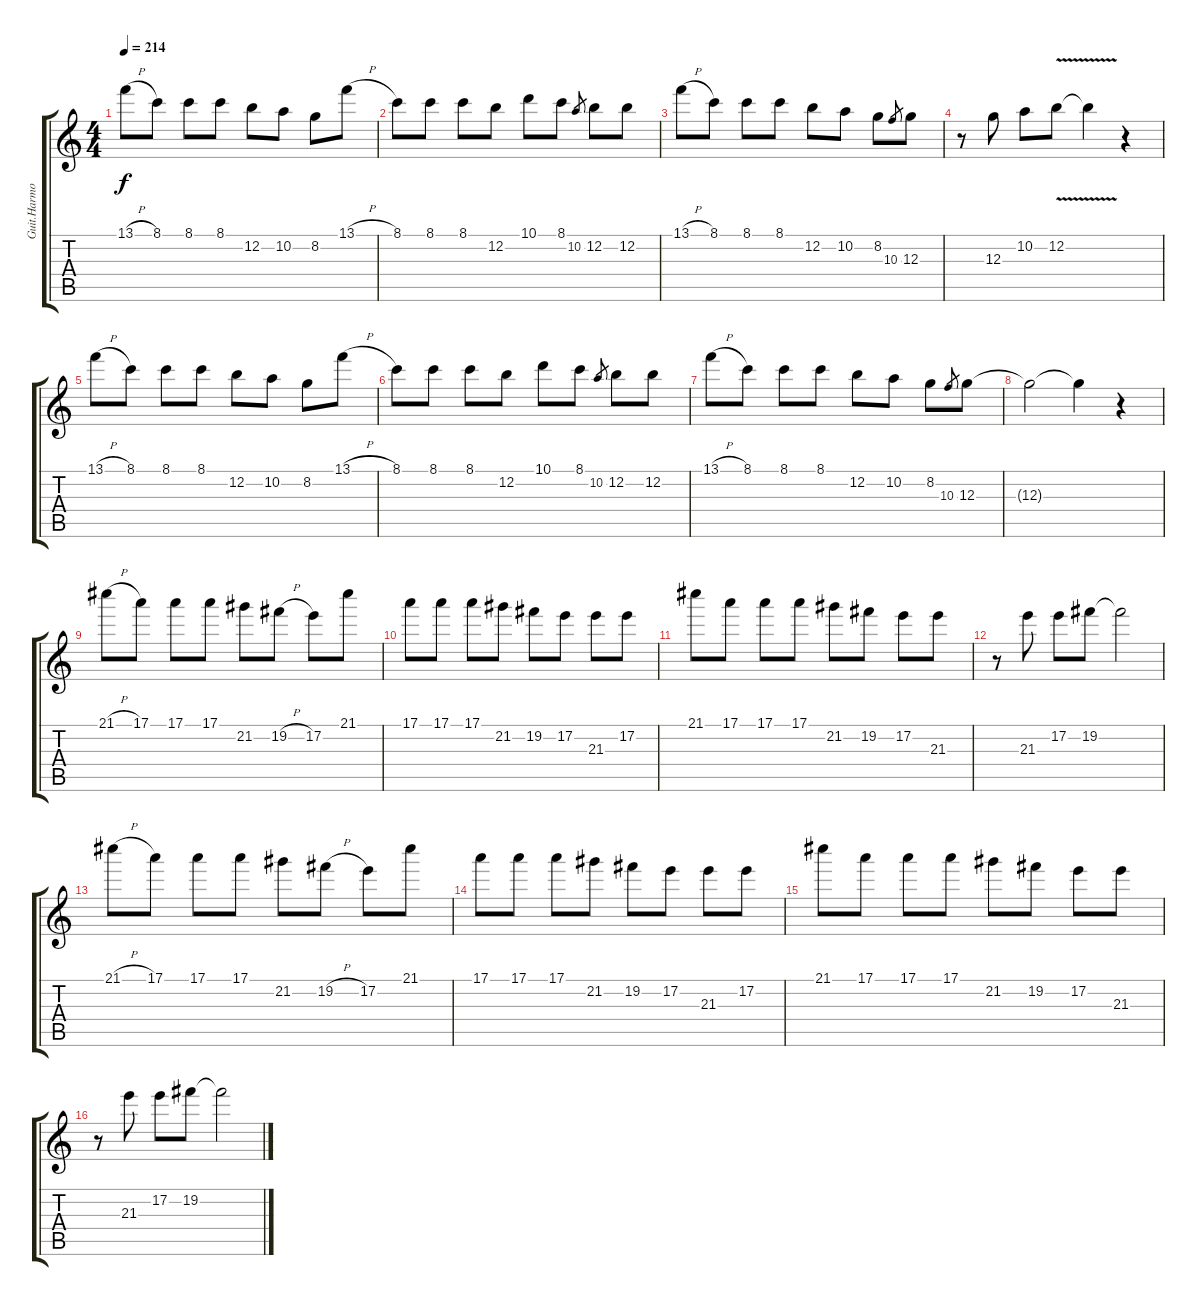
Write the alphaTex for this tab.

\track ("Guit.Harmo 2" "Guit.Harmo") {instrument distortionguitar}
\staff {score tabs}
\tuning (E4 B3 G3 D3 A2 E2) {hide}
\ts (4 4)
\tempo 214
\clef g2
\ks c
13.1{h}.8{dy f} 8.1.8 8.1.8 8.1.8 12.2.8 10.2.8 8.2.8 13.1{h}.8 |
8.1.8 8.1.8 8.1.8 12.2.8 10.1.8 8.1.8 10.2.8{gr} 12.2.8 12.2.8 |
13.1{h}.8 8.1.8 8.1.8 8.1.8 12.2.8 10.2.8 8.2.8 10.3.8{gr} 12.3.8 |
r.8 12.3.8 10.2.8 12.2{v}.8 12.2{t}.4 r.4 |
13.1{h}.8 8.1.8 8.1.8 8.1.8 12.2.8 10.2.8 8.2.8 13.1{h}.8 |
8.1.8 8.1.8 8.1.8 12.2.8 10.1.8 8.1.8 10.2.8{gr} 12.2.8 12.2.8 |
13.1{h}.8 8.1.8 8.1.8 8.1.8 12.2.8 10.2.8 8.2.8 10.3.8{gr} 12.3.8 |
12.3{t}.2 12.3{t}.4 r.4 |
21.1{h}.8 17.1.8 17.1.8 17.1.8 21.2.8 19.2{h}.8 17.2.8 21.1.8 |
17.1.8 17.1.8 17.1.8 21.2.8 19.2.8 17.2.8 21.3.8 17.2.8 |
21.1.8 17.1.8 17.1.8 17.1.8 21.2.8 19.2.8 17.2.8 21.3.8 |
r.8 21.3.8 17.2.8 19.2.8 19.2{t}.2 |
21.1{h}.8 17.1.8 17.1.8 17.1.8 21.2.8 19.2{h}.8 17.2.8 21.1.8 |
17.1.8 17.1.8 17.1.8 21.2.8 19.2.8 17.2.8 21.3.8 17.2.8 |
21.1.8 17.1.8 17.1.8 17.1.8 21.2.8 19.2.8 17.2.8 21.3.8 |
r.8 21.3.8 17.2.8 19.2.8 19.2{t}.2
